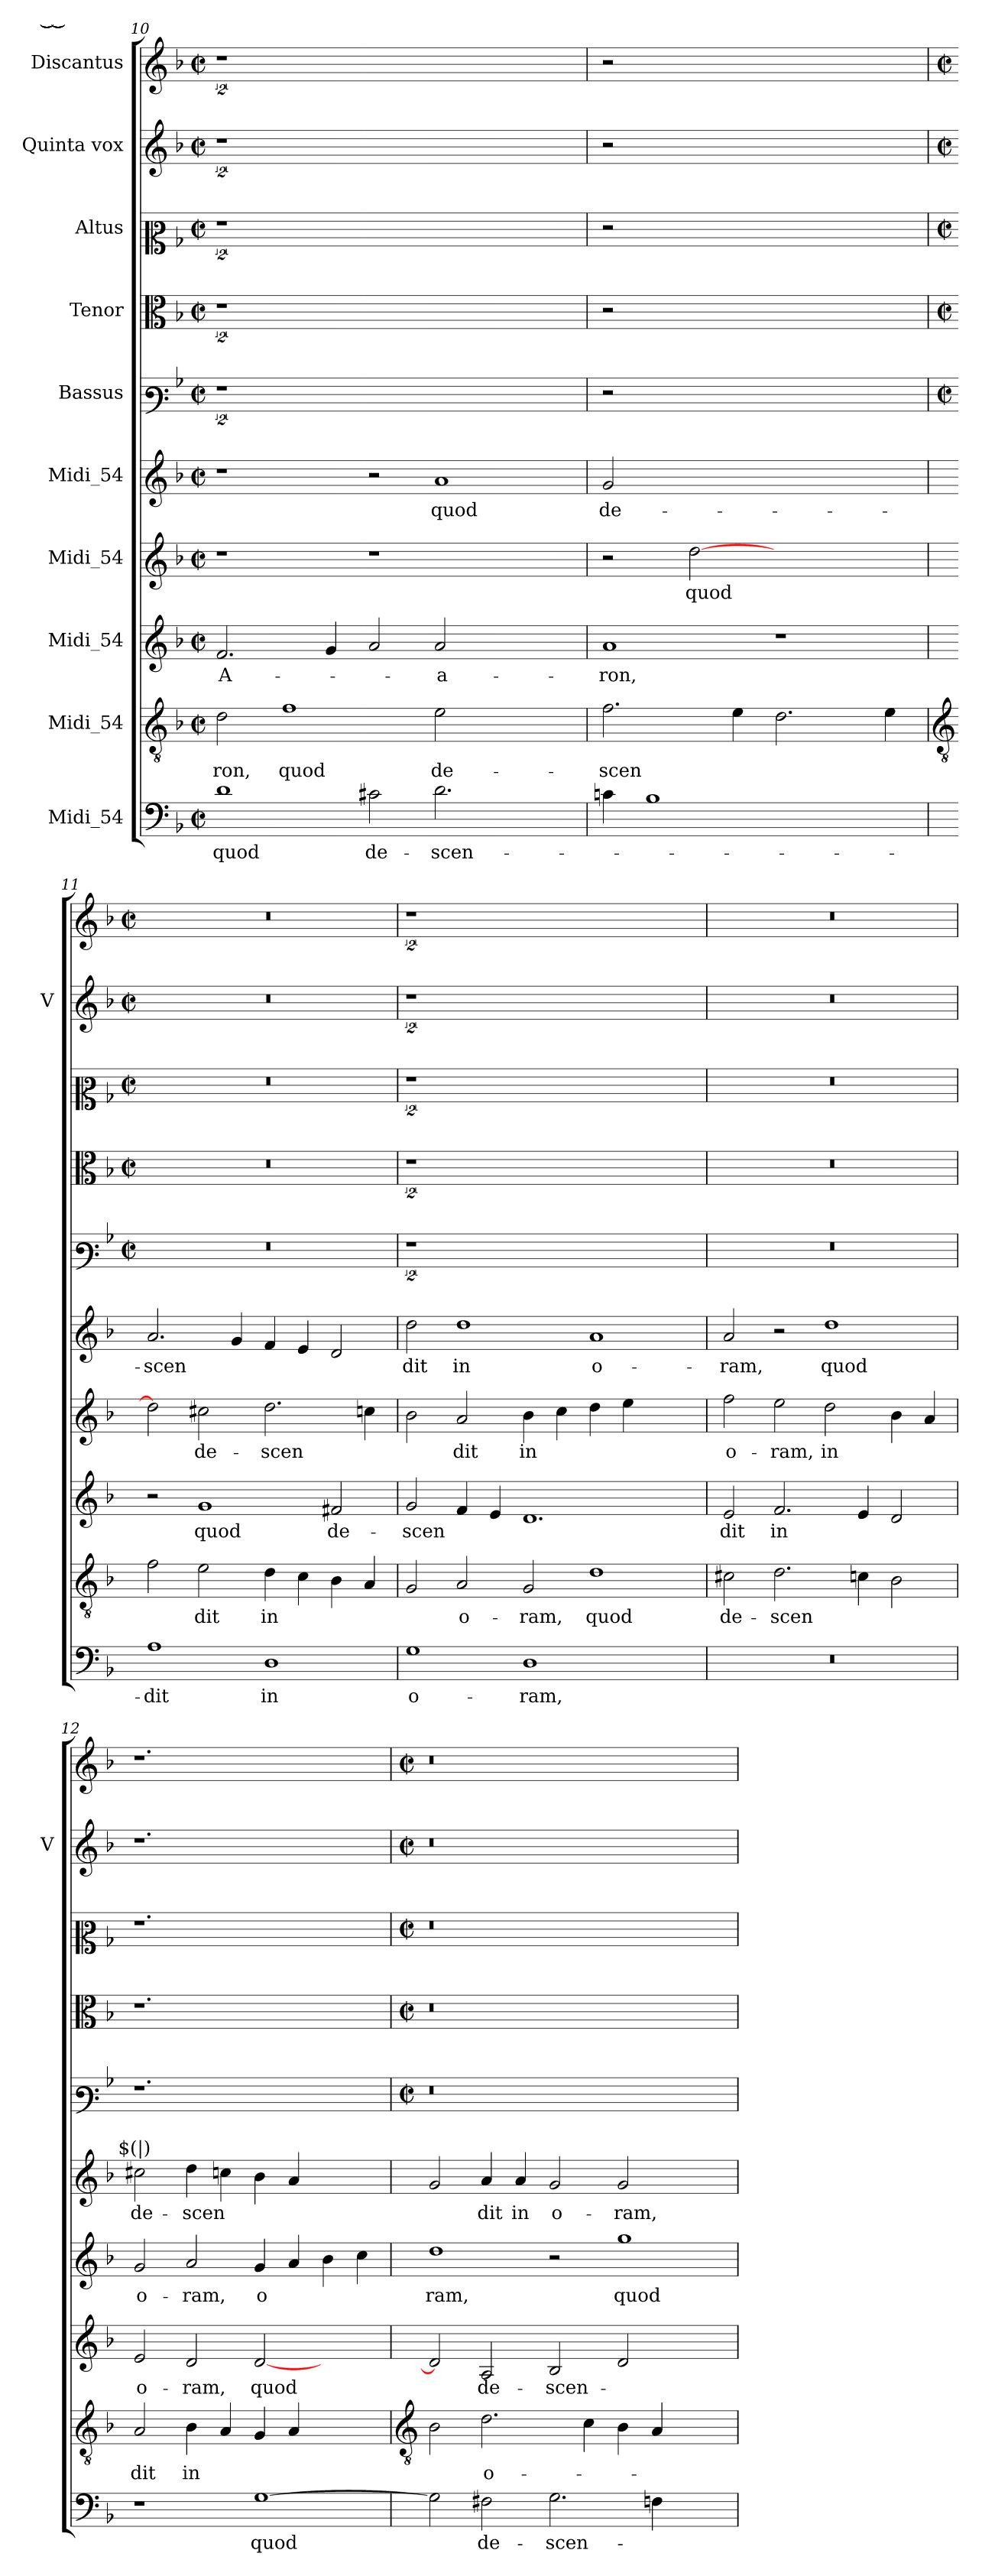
**kern	**text	**kern	**text	**kern	**text	**kern	**text	**kern	**text	**kern	**kern	**kern	**kern	**kern
*part10	*part10	*part9	*part9	*part8	*part8	*part7	*part7	*part6	*part6	*part5	*part4	*part3	*part2	*part1
*staff10	*staff10	*staff9	*staff9	*staff8	*staff8	*staff7	*staff7	*staff6	*staff6	*staff5	*staff4	*staff3	*staff2	*staff1
*I"Midi_54	*	*I"Midi_54	*	*I"Midi_54	*	*I"Midi_54	*	*I"Midi_54	*	*I"Bassus	*I"Tenor	*I"Altus	*I"Quinta vox	*I"Discantus
*	*	*	*	*	*	*	*	*	*	*	*	*	*I'V	*
*clefF4	*	*clefGv2	*	*clefG2	*	*clefG2	*	*clefG2	*	*clefF3	*clefC3	*clefC2	*clefG2	*clefG2
*k[b-]	*	*k[b-]	*	*k[b-]	*	*k[b-]	*	*k[b-]	*	*k[b-]	*k[b-]	*k[b-]	*k[b-]	*k[b-]
*F:	*	*F:	*	*F:	*	*F:	*	*F:	*	*F:	*F:	*F:	*F:	*F:
*M4/2	*	*M4/2	*	*M4/2	*	*M4/2	*	*M4/2	*	*M4/2	*M4/2	*M4/2	*M4/2	*M4/2
*met(c|)	*	*met(c|)	*	*met(c|)	*	*met(c|)	*	*met(c|)	*	*met(c|)	*met(c|)	*met(c|)	*met(c|)	*met(c|)
=10	=10	=10	=10	=10	=10	=10	=10	=10	=10	=10	=10	=10	=10	=10
!	!LO:LY:b	!	!LO:LY:b	!	!LO:LY:b	!	!	!	!	!	!	!	!	!
1d	quod	2d	-ron,	2.f	A-	1r	.	1r	.	2%5r	2%5r	2%5r	2%5r	2%5r
!	!	!	!LO:LY:b	!	!	!	!	!	!	!	!	!	!	!
.	.	1f	quod	.	.	.	.	.	.	.	.	.	.	.
.	.	.	.	4g	.	.	.	.	.	.	.	.	.	.
!	!LO:LY:b	!	!	!	!	!	!	!	!	!	!	!	!	!
2c#X	de-	.	.	2a	.	1r	.	2r	.	.	.	.	.	.
!	!LO:LY:b	!	!LO:LY:b	!	!LO:LY:b	!	!	!	!LO:LY:b	!	!	!	!	!
2.d	-scen-	2e	de-	2a	-a-	.	.	1a	quod	.	.	.	.	.
.	.	2ryy	.	2ryy	.	2ryy	.	.	.	.	.	.	.	.
4ryy	.	.	.	.	.	.	.	.	.	.	.	.	.	.
=10	=10	=10	=10	=10	=10	=10	=10	=10	=10	=10	=10	=10	=10	=10
!	!	!	!LO:LY:b	!	!LO:LY:b	!	!	!	!LO:LY:b	!	!	!	!	!
4cn	.	2.f	-scen	1a	-ron,	2r	.	2g	de-	2r	2r	2r	2r	2r
1B-	.	.	.	.	.	.	.	.	.	.	.	.	.	.
!	!	!	!	!	!	!	!LO:LY:b	!	!	!	!	!	!	!
.	.	.	.	.	.	[2dd	quod	1.ryy	.	1.ryy	1.ryy	1.ryy	1.ryy	1.ryy
.	.	4e	.	.	.	.	.	.	.	.	.	.	.	.
.	.	2.d	.	1r	.	1ryy	.	.	.	.	.	.	.	.
2.ryy	.	.	.	.	.	.	.	.	.	.	.	.	.	.
.	.	4e	.	.	.	.	.	.	.	.	.	.	.	.
!!LO:LB:g=z
=11	=11	=11	=11	=11	=11	=11	=11	=11	=11	=11	=11	=11	=11	=11
*	*	*clefGv2	*	*	*	*	*	*	*	*	*	*	*	*
*	*	*	*	*	*	*	*	*	*	*M4/2	*M4/2	*M4/2	*M4/2	*M4/2
*	*	*	*	*	*	*	*	*	*	*met(c|)	*met(c|)	*met(c|)	*met(c|)	*met(c|)
!	!LO:LY:b	!	!LO:LY:b	!	!	!	!LO:LY:b	!	!LO:LY:b	!	!	!	!	!
1A	-dit	2f	-	2r	.	2dd]	___	2.a	-scen	0r	0r	0r	0r	0r
!	!	!	!LO:LY:b	!	!LO:LY:b	!	!LO:LY:b	!	!	!	!	!	!	!
.	.	2e	dit	1g	quod	2cc#X	de-	.	.	.	.	.	.	.
.	.	.	.	.	.	.	.	4g	.	.	.	.	.	.
!	!LO:LY:b	!	!LO:LY:b	!	!	!	!LO:LY:b	!	!	!	!	!	!	!
1D	in	4d	in	.	.	2.dd	-scen-	4f	.	.	.	.	.	.
.	.	4c	.	.	.	.	.	4e	.	.	.	.	.	.
!	!	!	!	!	!LO:LY:b	!	!	!	!	!	!	!	!	!
.	.	4B-	.	2f#X	de-	.	.	2d	.	.	.	.	.	.
.	.	4A	.	.	.	4ccn	.	.	.	.	.	.	.	.
=12	=12	=12	=12	=12	=12	=12	=12	=12	=12	=12	=12	=12	=12	=12
!	!LO:LY:b	!	!	!	!LO:LY:b	!	!LO:LY:b	!	!LO:LY:b	!	!	!	!	!
1G	o-	2G	.	2g	-scen-	2b-	--	2dd	dit	2%5r	2%5r	2%5r	2%5r	2%5r
!	!	!	!LO:LY:b	!	!	!	!LO:LY:b	!	!LO:LY:b	!	!	!	!	!
.	.	2A	o-	4f	.	2a	dit	1dd	in	.	.	.	.	.
.	.	.	.	4e	.	.	.	.	.	.	.	.	.	.
!	!LO:LY:b	!	!LO:LY:b	!	!LO:LY:b	!	!LO:LY:b	!	!	!	!	!	!	!
1D	-ram,	2G	-ram,	1.d	---	4b-	in	.	.	.	.	.	.	.
.	.	.	.	.	.	4cc	.	.	.	.	.	.	.	.
!	!	!	!LO:LY:b	!	!	!	!	!	!LO:LY:b	!	!	!	!	!
.	.	1d	quod	.	.	4dd	.	1a	o-	.	.	.	.	.
.	.	.	.	.	.	4ee	.	.	.	.	.	.	.	.
2ryy	.	.	.	.	.	2ryy	.	.	.	.	.	.	.	.
=12	=12	=12	=12	=12	=12	=12	=12	=12	=12	=12	=12	=12	=12	=12
!	!	!	!LO:LY:b	!	!LO:LY:b	!	!LO:LY:b	!	!LO:LY:b	!	!	!	!	!
0r	.	2c#X	de-	2e	-dit	2ff	o-	2a	-ram,	0r	0r	0r	0r	0r
!	!	!	!LO:LY:b	!	!LO:LY:b	!	!LO:LY:b	!	!	!	!	!	!	!
.	.	2.d	-scen-	2.f	in	2ee	-ram,	2r	.	.	.	.	.	.
!	!	!	!	!	!	!	!LO:LY:b	!	!LO:LY:b	!	!	!	!	!
.	.	.	.	.	.	2dd	in	1dd	quod	.	.	.	.	.
.	.	4cn	.	4e	.	.	.	.	.	.	.	.	.	.
!	!	!	!LO:LY:b	!	!	!	!	!	!	!	!	!	!	!
.	.	2B-	--	2d	.	4b-	.	.	.	.	.	.	.	.
.	.	.	.	.	.	4a	.	.	.	.	.	.	.	.
=12	=12	=12	=12	=12	=12	=12	=12	=12	=12	=12	=12	=12	=12	=12
!	!	!	!	!	!	!	!	!LO:TX:a:cj:t=$(|)	!	!	!	!	!	!
!	!	!	!LO:LY:b	!	!LO:LY:b	!	!LO:LY:b	!	!LO:LY:b	!	!	!	!	!
1r	.	2A	dit	2e	o-	2g	o-	2cc#X	de-	1.r	1.r	1.r	1.r	1.r
!	!	!	!LO:LY:b	!	!LO:LY:b	!	!LO:LY:b	!	!LO:LY:b	!	!	!	!	!
.	.	4B-	in	2d	-ram,	2a	-ram,	4dd	-scen	.	.	.	.	.
.	.	4A	.	.	.	.	.	4ccn	.	.	.	.	.	.
!	!LO:LY:b	!	!	!	!LO:LY:b	!	!LO:LY:b	!	!	!	!	!	!	!
[1G	quod	4G	.	[2d	quod	4g	o	4b-	.	.	.	.	.	.
!	!	!	!	!	!	!	!LO:LY:b	!	!	!	!	!	!	!
.	.	4A	.	.	.	4a	-	4a	.	.	.	.	.	.
.	.	2ryy	.	2ryy	.	4b-	.	2ryy	.	2ryy	2ryy	2ryy	2ryy	2ryy
!	!	!	!	!	!	!	!LO:LY:b	!	!	!	!	!	!	!
.	.	.	.	.	.	4cc	-	.	.	.	.	.	.	.
!!LO:LB:g=z
=13	=13	=13	=13	=13	=13	=13	=13	=13	=13	=13	=13	=13	=13	=13
*	*	*clefGv2	*	*	*	*	*	*	*	*	*	*	*	*
*	*	*	*	*	*	*	*	*	*	*M4/2	*M4/2	*M4/2	*M4/2	*M4/2
*	*	*	*	*	*	*	*	*	*	*met(c|)	*met(c|)	*met(c|)	*met(c|)	*met(c|)
!	!LO:LY:b	!	!LO:LY:b	!	!LO:LY:b	!	!LO:LY:b	!	!LO:LY:b	!	!	!	!	!
2G]	___	2B-	___	2d]	___	1dd	ram,	2g	-	0r	0r	0r	0r	0r
!	!LO:LY:b	!	!LO:LY:b	!	!LO:LY:b	!	!	!	!LO:LY:b	!	!	!	!	!
2F#X	de-	2.d	o-	2A	de-	.	.	4a	dit	.	.	.	.	.
!	!	!	!	!	!	!	!	!	!LO:LY:b	!	!	!	!	!
.	.	.	.	.	.	.	.	4a	in	.	.	.	.	.
!	!LO:LY:b	!	!	!	!LO:LY:b	!	!	!	!LO:LY:b	!	!	!	!	!
2.G	-scen-	.	.	2B-	-scen-	2r	.	2g	o-	.	.	.	.	.
.	.	4c	.	.	.	.	.	.	.	.	.	.	.	.
!	!	!	!	!	!	!	!LO:LY:b	!	!LO:LY:b	!	!	!	!	!
.	.	4B-	.	2d	.	1gg	quod	2g	-ram,	.	.	.	.	.
4Fn	.	4A	.	.	.	.	.	.	.	.	.	.	.	.
2ryy	.	2ryy	.	2ryy	.	.	.	2ryy	.	2ryy	2ryy	2ryy	2ryy	2ryy
=	=	=	=	=	=	=	=	=	=	=	=	=	=	=
*-	*-	*-	*-	*-	*-	*-	*-	*-	*-	*-	*-	*-	*-	*-
